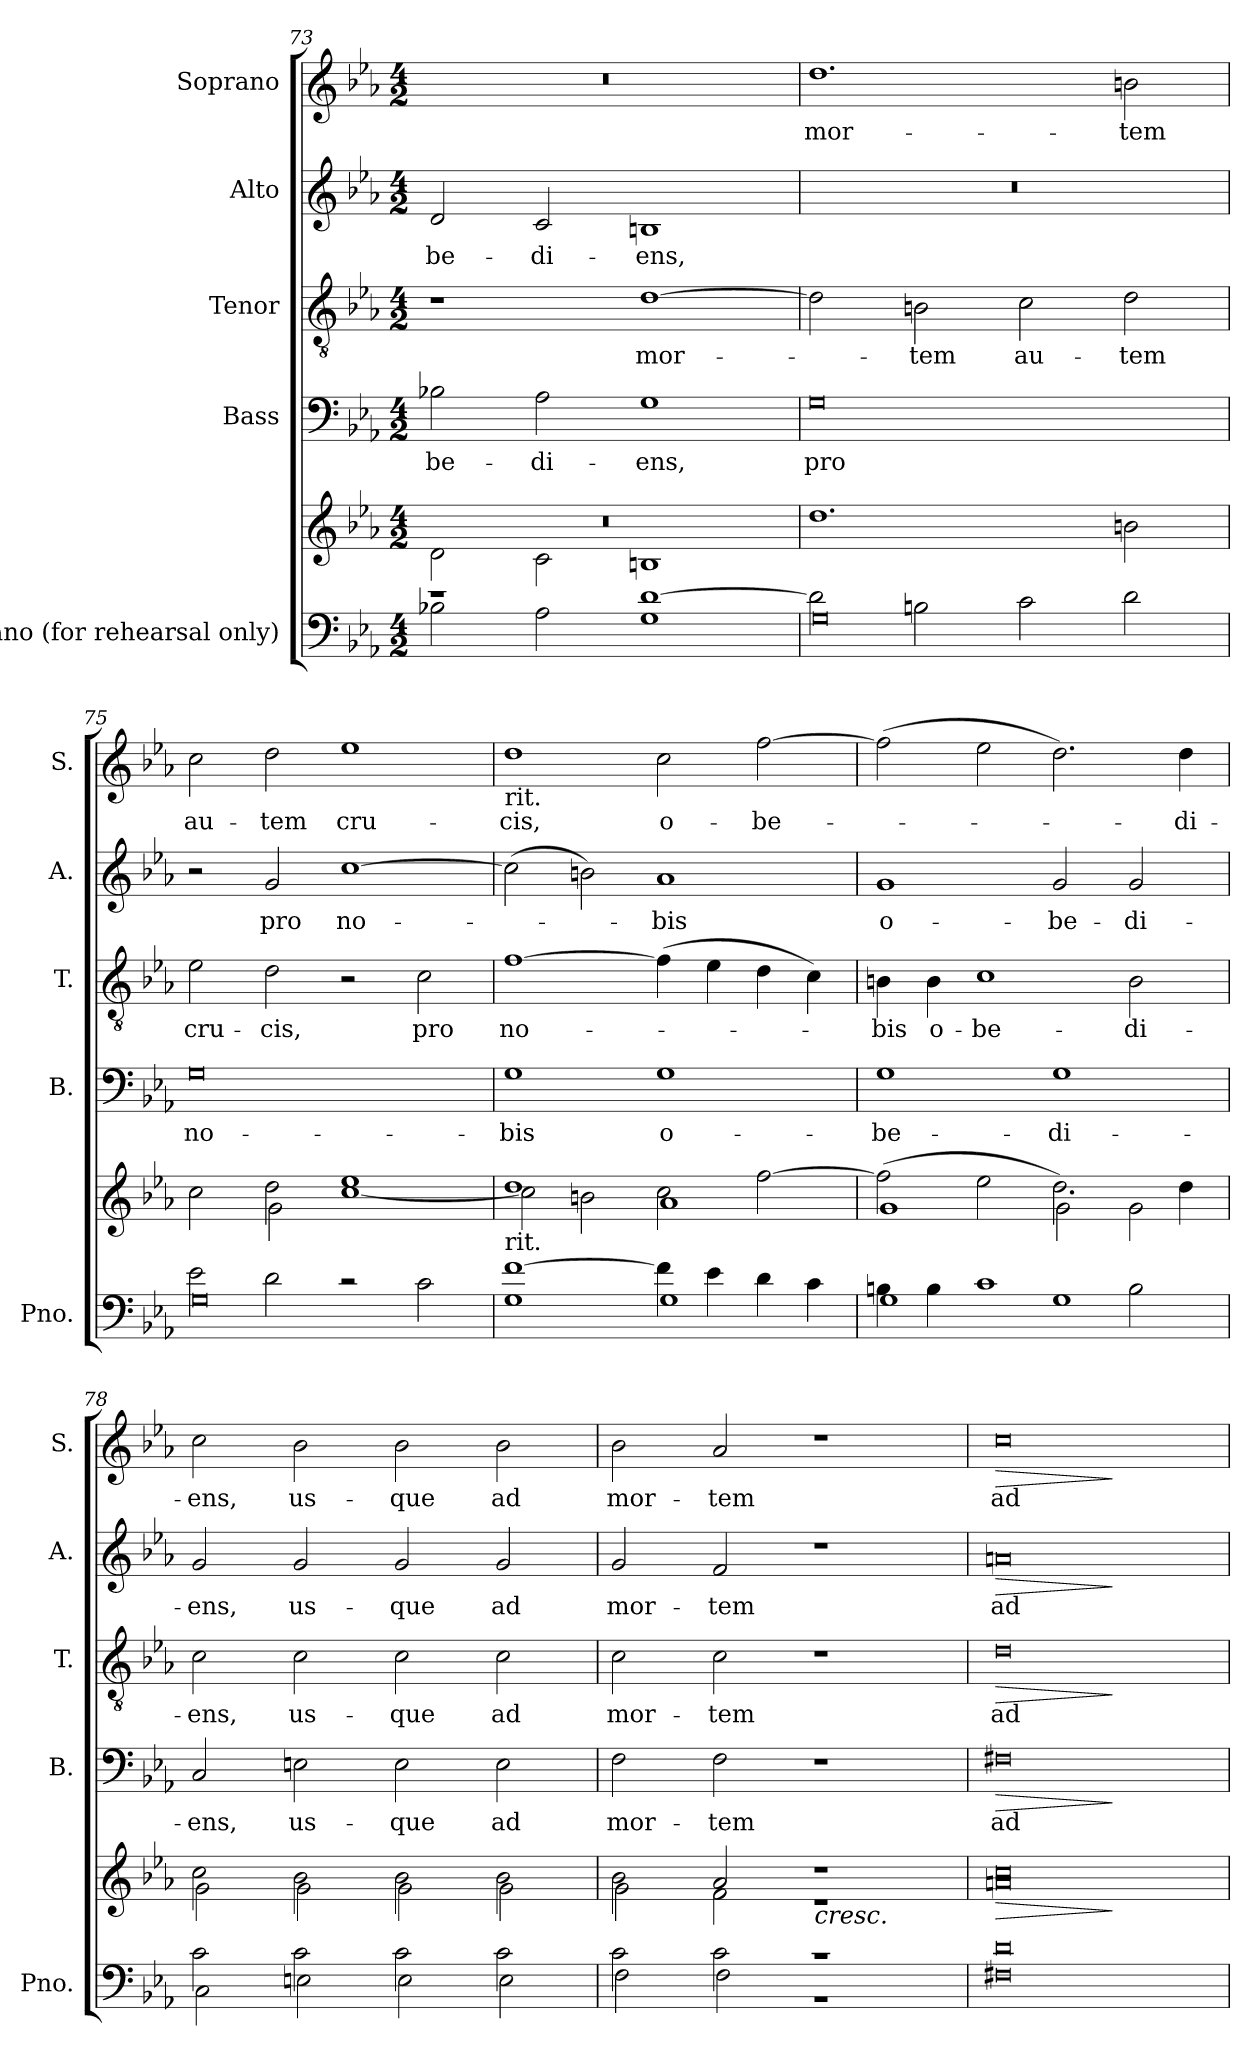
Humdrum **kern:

**kern	**kern	**dynam	**kern	**text	**dynam	**kern	**text	**dynam	**kern	**text	**dynam	**kern	**text	**dynam
*part5	*part5	*part5	*part4	*part4	*part4	*part3	*part3	*part3	*part2	*part2	*part2	*part1	*part1	*part1
*staff6	*staff5	*staff5/6	*staff4	*staff4	*staff4	*staff3	*staff3	*staff3	*staff2	*staff2	*staff2	*staff1	*staff1	*staff1
*I"Piano (for rehearsal only)	*	*	*I"Bass	*	*	*I"Tenor	*	*	*I"Alto	*	*	*I"Soprano	*	*
*I'Pno.	*	*	*I'B.	*	*	*I'T.	*	*	*I'A.	*	*	*I'S.	*	*
*clefF4	*clefG2	*	*clefF4	*	*	*clefGv2	*	*	*clefG2	*	*	*clefG2	*	*
*k[b-e-a-]	*k[b-e-a-]	*	*k[b-e-a-]	*	*	*k[b-e-a-]	*	*	*k[b-e-a-]	*	*	*k[b-e-a-]	*	*
*E-:	*E-:	*	*E-:	*	*	*E-:	*	*	*E-:	*	*	*E-:	*	*
*M4/2	*M4/2	*	*M4/2	*	*	*M4/2	*	*	*M4/2	*	*	*M4/2	*	*
=73	=73	=73	=73	=73	=73	=73	=73	=73	=73	=73	=73	=73	=73	=73
*^	*^	*	*	*	*	*	*	*	*	*	*	*	*	*
!	!	!	!	!	!	!LO:LY:b	!	!	!	!	!	!LO:LY:b	!	!	!	!
1r	2B-X\	0r	2d\	.	2B-X\	-be-	.	1r	.	.	2d/	-be-	.	0r	.	.
!	!	!	!	!	!	!LO:LY:b	!	!	!	!	!	!LO:LY:b	!	!	!	!
.	2A-\	.	2c\	.	2A-\	-di-	.	.	.	.	2c/	-di-	.	.	.	.
!	!	!	!	!	!	!LO:LY:b	!	!	!LO:LY:b	!	!	!LO:LY:b	!	!	!	!
[1d	1G	.	1Bn	.	1G	-ens,	.	[1d	mor-	.	1Bn	-ens,	.	.	.	.
=74	=74	=74	=74	=74	=74	=74	=74	=74	=74	=74	=74	=74	=74	=74	=74	=74
!	!	!	!	!	!	!LO:LY:b	!	!	!	!	!	!	!	!	!LO:LY:b	!
*	*	*v	*v	*	*	*	*	*	*	*	*	*	*	*	*	*
2d\]	0G	1.dd	.	0G	pro	.	2d\]	.	.	0r	.	.	1.dd	mor-	.
!	!	!	!	!	!	!	!	!LO:LY:b	!	!	!	!	!	!	!
2Bn\	.	.	.	.	.	.	2Bn\	-tem	.	.	.	.	.	.	.
!	!	!	!	!	!	!	!	!LO:LY:b	!	!	!	!	!	!	!
2c\	.	.	.	.	.	.	2c\	au-	.	.	.	.	.	.	.
!	!	!	!	!	!	!	!	!LO:LY:b	!	!	!	!	!	!LO:LY:b	!
2d\	.	2bn\	.	.	.	.	2d\	-tem	.	.	.	.	2bn\	-tem	.
=75	=75	=75	=75	=75	=75	=75	=75	=75	=75	=75	=75	=75	=75	=75	=75
*	*	*^	*	*	*	*	*	*	*	*	*	*	*	*	*
!	!	!	!	!	!	!LO:LY:b	!	!	!LO:LY:b	!	!	!	!	!	!LO:LY:b	!
2e-\	0G	2cc\	2ryy	.	0G	no-	.	2e-\	cru-	.	2r	.	.	2cc\	au-	.
!	!	!	!	!	!	!	!	!	!LO:LY:b	!	!	!LO:LY:b	!	!	!LO:LY:b	!
2d\	.	2dd\	2g\	.	.	.	.	2d\	-cis,	.	2g/	pro	.	2dd\	-tem	.
!	!	!	!	!	!	!	!	!	!	!	!	!LO:LY:b	!	!	!LO:LY:b	!
2r	.	1ee-	[1cc	.	.	.	.	2r	.	.	[1cc	no-	.	1ee-	cru-	.
!	!	!	!	!	!	!	!	!	!LO:LY:b	!	!	!	!	!	!	!
2c\	.	.	.	.	.	.	.	2c\	pro	.	.	.	.	.	.	.
!!LO:PB:g=z
=76	=76	=76	=76	=76	=76	=76	=76	=76	=76	=76	=76	=76	=76	=76	=76	=76
!	!	!	!	!	!	!	!	!	!	!	!	!	!	!LO:TX:b:t=rit.	!	!
!	!	!LO:TX:b:t=rit.	!	!	!	!	!	!	!	!	!	!	!	!	!	!
!	!	!	!	!	!	!LO:LY:b	!	!	!LO:LY:b	!	!	!	!	!	!LO:LY:b	!
[1f	1G	1dd	2cc\]	.	1G	-bis	.	[1f	no-	.	(>2cc\]	.	.	1dd	-cis,	.
.	.	.	2bn\	.	.	.	.	.	.	.	2bn\)	.	.	.	.	.
!	!	!	!	!	!	!LO:LY:b	!	!	!	!	!	!LO:LY:b	!	!	!LO:LY:b	!
4f\]	1G	2cc\	1a-	.	1G	o-	.	(>4f\]	.	.	1a-	-bis	.	2cc\	o-	.
4e-\	.	.	.	.	.	.	.	4e-\	.	.	.	.	.	.	.	.
!	!	!	!	!	!	!	!	!	!	!	!	!	!	!	!LO:LY:b	!
4d\	.	[2ff\	.	.	.	.	.	4d\	.	.	.	.	.	[2ff\	-be-	.
4c\	.	.	.	.	.	.	.	4c\)	.	.	.	.	.	.	.	.
=77	=77	=77	=77	=77	=77	=77	=77	=77	=77	=77	=77	=77	=77	=77	=77	=77
!	!	!	!	!	!	!LO:LY:b	!	!	!LO:LY:b	!	!	!LO:LY:b	!	!	!	!
4Bn\	1G	(<2ff\]	1g	.	1G	-be-	.	4Bn\	-bis	.	1g	o-	.	(>2ff\]	.	.
!	!	!	!	!	!	!	!	!	!LO:LY:b	!	!	!	!	!	!	!
4B\	.	.	.	.	.	.	.	4B\	o-	.	.	.	.	.	.	.
!	!	!	!	!	!	!	!	!	!LO:LY:b	!	!	!	!	!	!	!
1c	.	2ee-\	.	.	.	.	.	1c	-be-	.	.	.	.	2ee-\	.	.
!	!	!	!	!	!	!LO:LY:b	!	!	!	!	!	!LO:LY:b	!	!	!	!
.	1G	2.dd\)	2g\	.	1G	-di-	.	.	.	.	2g/	-be-	.	2.dd\)	.	.
!	!	!	!	!	!	!	!	!	!LO:LY:b	!	!	!LO:LY:b	!	!	!	!
2B\	.	.	2g\	.	.	.	.	2B\	-di-	.	2g/	-di-	.	.	.	.
!	!	!	!	!	!	!	!	!	!	!	!	!	!	!	!LO:LY:b	!
.	.	4dd\	.	.	.	.	.	.	.	.	.	.	.	4dd\	-di-	.
=78	=78	=78	=78	=78	=78	=78	=78	=78	=78	=78	=78	=78	=78	=78	=78	=78
*	*	*	*	*	*	*	*	*	*	*	*	*	*	*MM184	*	*
!	!	!	!	!	!	!LO:LY:b	!	!	!LO:LY:b	!	!	!LO:LY:b	!	!	!LO:LY:b	!
2c\	2C\	2cc\	2g\	.	2C/	-ens,	.	2c\	-ens,	.	2g/	-ens,	.	2cc\	-ens,	.
!	!	!	!	!	!	!LO:LY:b	!	!	!LO:LY:b	!	!	!LO:LY:b	!	!	!LO:LY:b	!
2c\	2En\	2b-\	2g\	.	2En\	us-	.	2c\	us-	.	2g/	us-	.	2b-\	us-	.
!	!	!	!	!	!	!LO:LY:b	!	!	!LO:LY:b	!	!	!LO:LY:b	!	!	!LO:LY:b	!
2c\	2E\	2b-\	2g\	.	2E\	-que	.	2c\	-que	.	2g/	-que	.	2b-\	-que	.
!	!	!	!	!	!	!LO:LY:b	!	!	!LO:LY:b	!	!	!LO:LY:b	!	!	!LO:LY:b	!
2c\	2E\	2b-\	2g\	.	2E\	ad	.	2c\	ad	.	2g/	ad	.	2b-\	ad	.
=79	=79	=79	=79	=79	=79	=79	=79	=79	=79	=79	=79	=79	=79	=79	=79	=79
!	!	!	!	!	!	!LO:LY:b	!	!	!LO:LY:b	!	!	!LO:LY:b	!	!	!LO:LY:b	!
2c\	2F\	2b-\	2g\	.	2F\	mor-	.	2c\	mor-	.	2g/	mor-	.	2b-\	mor-	.
!	!	!	!	!	!	!LO:LY:b	!	!	!LO:LY:b	!	!	!LO:LY:b	!	!	!LO:LY:b	!
2c\	2F\	2a-/	2f\	.	2F\	-tem	.	2c\	-tem	.	2f/	-tem	.	2a-/	-tem	.
!	!	!	!	!LO:HP:b	!	!	!	!	!	!	!	!	!	!	!	!
1r	1r	1r	1r	<	1r	.	.	1r	.	.	1r	.	.	1r	.	.
=80	=80	=80	=80	=80	=80	=80	=80	=80	=80	=80	=80	=80	=80	=80	=80	=80
!	!	!	!	!LO:HP:b	!	!LO:LY:b	!LO:HP:b	!	!LO:LY:b	!LO:HP:b	!	!LO:LY:b	!LO:HP:b	!	!LO:LY:b	!LO:HP:b
0d	0F#X	0cc	0an	>	0F#X	ad	>	0d	ad	>	0an	ad	>	0cc	ad	>
*v	*v	*	*	*	*	*	*	*	*	*	*	*	*	*	*	*
*	*v	*v	*	*	*	*	*	*	*	*	*	*	*	*	*
.	.	[ ]	.	.	]	.	.	]	.	.	]	.	.	]
=	=	=	=	=	=	=	=	=	=	=	=	=	=	=
*-	*-	*-	*-	*-	*-	*-	*-	*-	*-	*-	*-	*-	*-	*-
